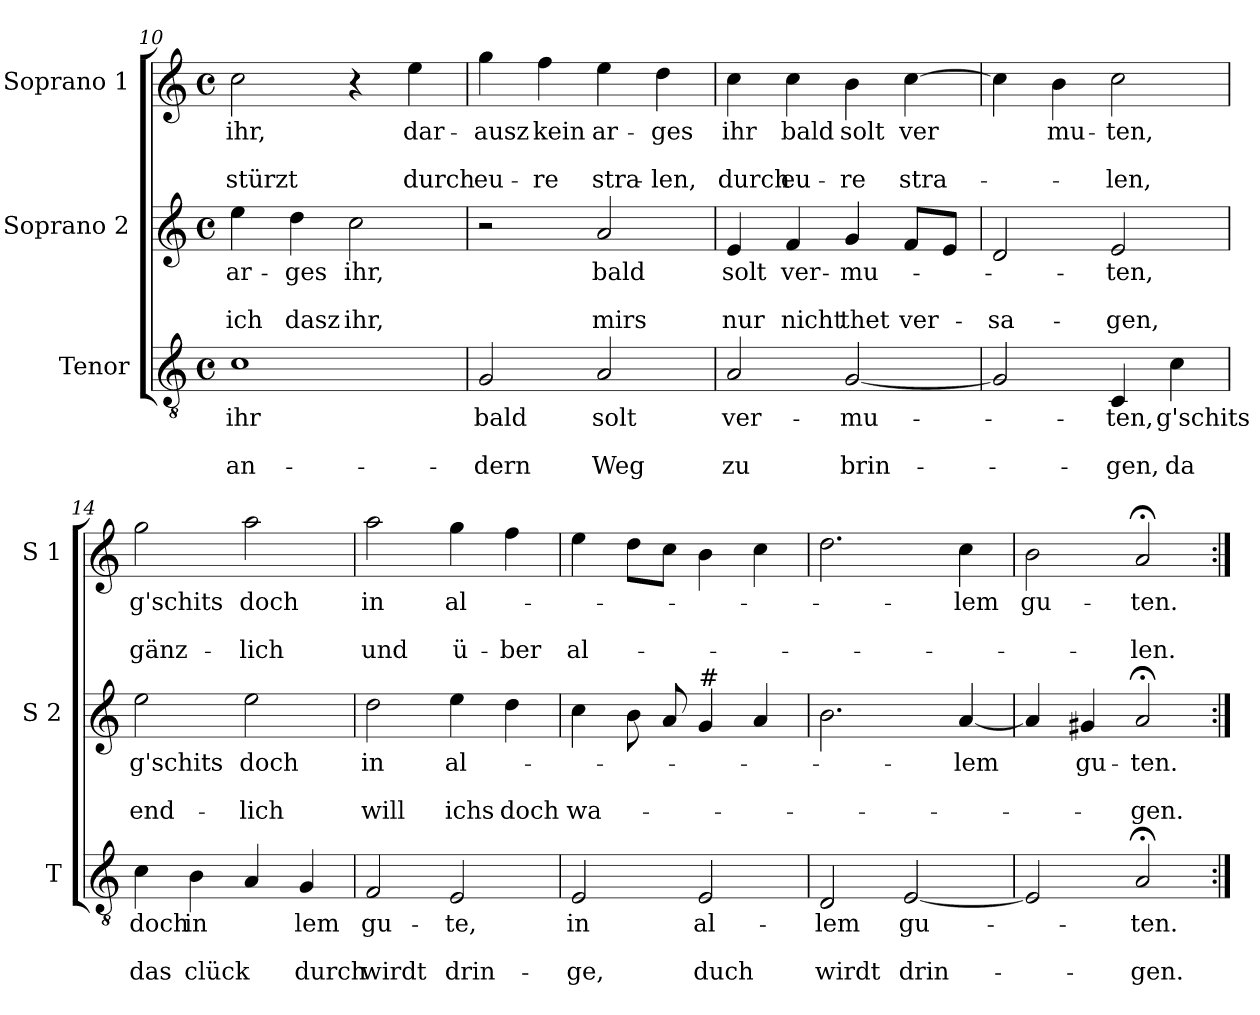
**kern	**text	**text	**text	**kern	**text	**text	**text	**kern	**text	**text	**text
*part3	*part3	*part3	*part3	*part2	*part2	*part2	*part2	*part1	*part1	*part1	*part1
*staff3	*staff3	*staff3	*staff3	*staff2	*staff2	*staff2	*staff2	*staff1	*staff1	*staff1	*staff1
*I"Tenor	*	*	*	*I"Soprano 2	*	*	*	*I"Soprano 1	*	*	*
*I'T	*	*	*	*I'S 2	*	*	*	*I'S 1	*	*	*
!!LO:PB:g=z
*clefGv2	*	*	*	*clefG2	*	*	*	*clefG2	*	*	*
*k[]	*	*	*	*k[]	*	*	*	*k[]	*	*	*
*C:	*	*	*	*C:	*	*	*	*C:	*	*	*
*M4/4	*	*	*	*M4/4	*	*	*	*M4/4	*	*	*
*met(c)	*	*	*	*met(c)	*	*	*	*met(c)	*	*	*
=10	=10	=10	=10	=10	=10	=10	=10	=10	=10	=10	=10
!	!LO:LY:b	!	!LO:LY:b	!	!LO:LY:b	!	!LO:LY:b	!	!LO:LY:b	!	!LO:LY:b
1c	ihr	.	an-	4ee\	ar-	.	ich	2cc\	ihr,	.	-stürzt
!	!	!	!	!	!LO:LY:b	!	!LO:LY:b	!	!	!	!
.	.	.	.	4dd\	-ges	.	dasz	.	.	.	.
!	!	!	!	!	!LO:LY:b	!	!LO:LY:b	!	!	!	!
.	.	.	.	2cc\	ihr,	.	ihr,	4r	.	.	.
!	!	!	!	!	!	!	!	!	!LO:LY:b	!	!LO:LY:b
.	.	.	.	.	.	.	.	4ee\	dar-	.	durch
=11	=11	=11	=11	=11	=11	=11	=11	=11	=11	=11	=11
!	!LO:LY:b	!	!LO:LY:b	!	!	!	!	!	!LO:LY:b	!	!LO:LY:b
2G/	bald	.	-dern	2r	.	.	.	4gg\	-ausz	.	eu-
!	!	!	!	!	!	!	!	!	!LO:LY:b	!	!LO:LY:b
.	.	.	.	.	.	.	.	4ff\	kein	.	-re
!	!LO:LY:b	!	!LO:LY:b	!	!LO:LY:b	!	!LO:LY:b	!	!LO:LY:b	!	!LO:LY:b
2A/	solt	.	Weg	2a/	bald	.	mirs	4ee\	ar-	.	stra-
!	!	!	!	!	!	!	!	!	!LO:LY:b	!	!LO:LY:b
.	.	.	.	.	.	.	.	4dd\	-ges	.	-len,
=12	=12	=12	=12	=12	=12	=12	=12	=12	=12	=12	=12
!	!LO:LY:b	!	!LO:LY:b	!	!LO:LY:b	!	!LO:LY:b	!	!LO:LY:b	!	!LO:LY:b
2A/	ver-	.	zu	4e/	solt	.	nur	4cc\	ihr	.	durch
!	!	!	!	!	!LO:LY:b	!	!LO:LY:b	!	!LO:LY:b	!	!LO:LY:b
.	.	.	.	4f/	ver-	.	nicht	4cc\	bald	.	eu-
!	!LO:LY:b	!	!LO:LY:b	!	!LO:LY:b	!	!LO:LY:b	!	!LO:LY:b	!	!LO:LY:b
[2G/	-mu-	.	brin-	4g/	-mu-	.	thet	4b\	solt	.	-re
!	!	!	!	!	!	!	!LO:LY:b	!	!LO:LY:b	!	!LO:LY:b
.	.	.	.	8f/L	.	.	ver-	[4cc\	ver	.	stra-
.	.	.	.	8e/J	.	.	.	.	.	.	.
=13	=13	=13	=13	=13	=13	=13	=13	=13	=13	=13	=13
!	!	!	!	!	!	!	!LO:LY:b	!	!	!	!
2G/]	.	.	.	2d/	.	.	-sa-	4cc\]	.	.	.
!	!	!	!	!	!	!	!	!	!LO:LY:b	!	!
.	.	.	.	.	.	.	.	4b\	mu-	.	.
!	!LO:LY:b	!	!LO:LY:b	!	!LO:LY:b	!	!LO:LY:b	!	!LO:LY:b	!	!LO:LY:b
4C/	-ten,	.	-gen,	2e/	-ten,	.	-gen,	2cc\	-ten,	.	-len,
!	!LO:LY:b	!	!LO:LY:b	!	!	!	!	!	!	!	!
4c\	g'schits	.	da	.	.	.	.	.	.	.	.
=14	=14	=14	=14	=14	=14	=14	=14	=14	=14	=14	=14
!	!LO:LY:b	!	!LO:LY:b	!	!LO:LY:b	!	!LO:LY:b	!	!LO:LY:b	!	!LO:LY:b
4c\	doch	.	das	2ee\	g'schits	.	end-	2gg\	g'schits	.	gänz-
!	!LO:LY:b	!	!LO:LY:b	!	!	!	!	!	!	!	!
4B\	in	.	clück	.	.	.	.	.	.	.	.
!	!	!	!	!	!LO:LY:b	!	!LO:LY:b	!	!LO:LY:b	!	!LO:LY:b
4A/	.	.	.	2ee\	doch	.	-lich	2aa\	doch	.	-lich
!	!LO:LY:b	!	!LO:LY:b	!	!	!	!	!	!	!	!
4G/	-lem	.	durch	.	.	.	.	.	.	.	.
!!LO:LB:g=z
=15	=15	=15	=15	=15	=15	=15	=15	=15	=15	=15	=15
!	!LO:LY:b	!	!LO:LY:b	!	!LO:LY:b	!	!LO:LY:b	!	!LO:LY:b	!	!LO:LY:b
2F/	gu-	.	wirdt	2dd\	in	.	will	2aa\	in	.	und
!	!LO:LY:b	!	!LO:LY:b	!	!LO:LY:b	!	!LO:LY:b	!	!LO:LY:b	!	!LO:LY:b
2E/	-te,	.	drin-	4ee\	al-	.	ichs	4gg\	al-	.	ü-
!	!	!	!	!	!	!	!LO:LY:b	!	!	!	!LO:LY:b
.	.	.	.	4dd\	.	.	doch	4ff\	.	.	-ber
=16	=16	=16	=16	=16	=16	=16	=16	=16	=16	=16	=16
!	!LO:LY:b	!	!LO:LY:b	!	!	!	!LO:LY:b	!	!	!	!LO:LY:b
2E/	in	.	-ge,	4cc\	.	.	wa-	4ee\	.	.	al-
.	.	.	.	8b\	.	.	.	8dd\L	.	.	.
.	.	.	.	8a/	.	.	.	8cc\J	.	.	.
!	!	!	!	!LO:TX:a:t=#	!	!	!	!	!	!	!
!	!LO:LY:b	!	!LO:LY:b	!	!	!	!	!	!	!	!
2E/	al-	.	duch	4g/	.	.	.	4b\	.	.	.
.	.	.	.	4a/	.	.	.	4cc\	.	.	.
=17	=17	=17	=17	=17	=17	=17	=17	=17	=17	=17	=17
!	!LO:LY:b	!	!LO:LY:b	!	!	!	!	!	!	!	!
2D/	-lem	.	wirdt	2.b\	.	.	.	2.dd\	.	.	.
!	!LO:LY:b	!	!LO:LY:b	!	!	!	!	!	!	!	!
[2E/	gu-	.	drin-	.	.	.	.	.	.	.	.
!	!	!	!	!	!LO:LY:b	!	!	!	!LO:LY:b	!	!
.	.	.	.	[4a/	-lem	.	.	4cc\	-lem	.	.
=18	=18	=18	=18	=18	=18	=18	=18	=18	=18	=18	=18
!	!	!	!	!	!	!	!	!	!LO:LY:b	!	!
2E/]	.	.	.	4a/]	.	.	.	2b\	gu-	.	.
!	!	!	!	!	!LO:LY:b	!	!	!	!	!	!
.	.	.	.	4g#X/	gu-	.	.	.	.	.	.
!	!LO:LY:b	!	!LO:LY:b	!	!LO:LY:b	!	!LO:LY:b	!	!LO:LY:b	!	!LO:LY:b
2A;</	-ten.	.	-gen.	2a;</	-ten.	.	-gen.	2a;</	-ten.	.	-len.
=:|!	=:|!	=:|!	=:|!	=:|!	=:|!	=:|!	=:|!	=:|!	=:|!	=:|!	=:|!
*-	*-	*-	*-	*-	*-	*-	*-	*-	*-	*-	*-
